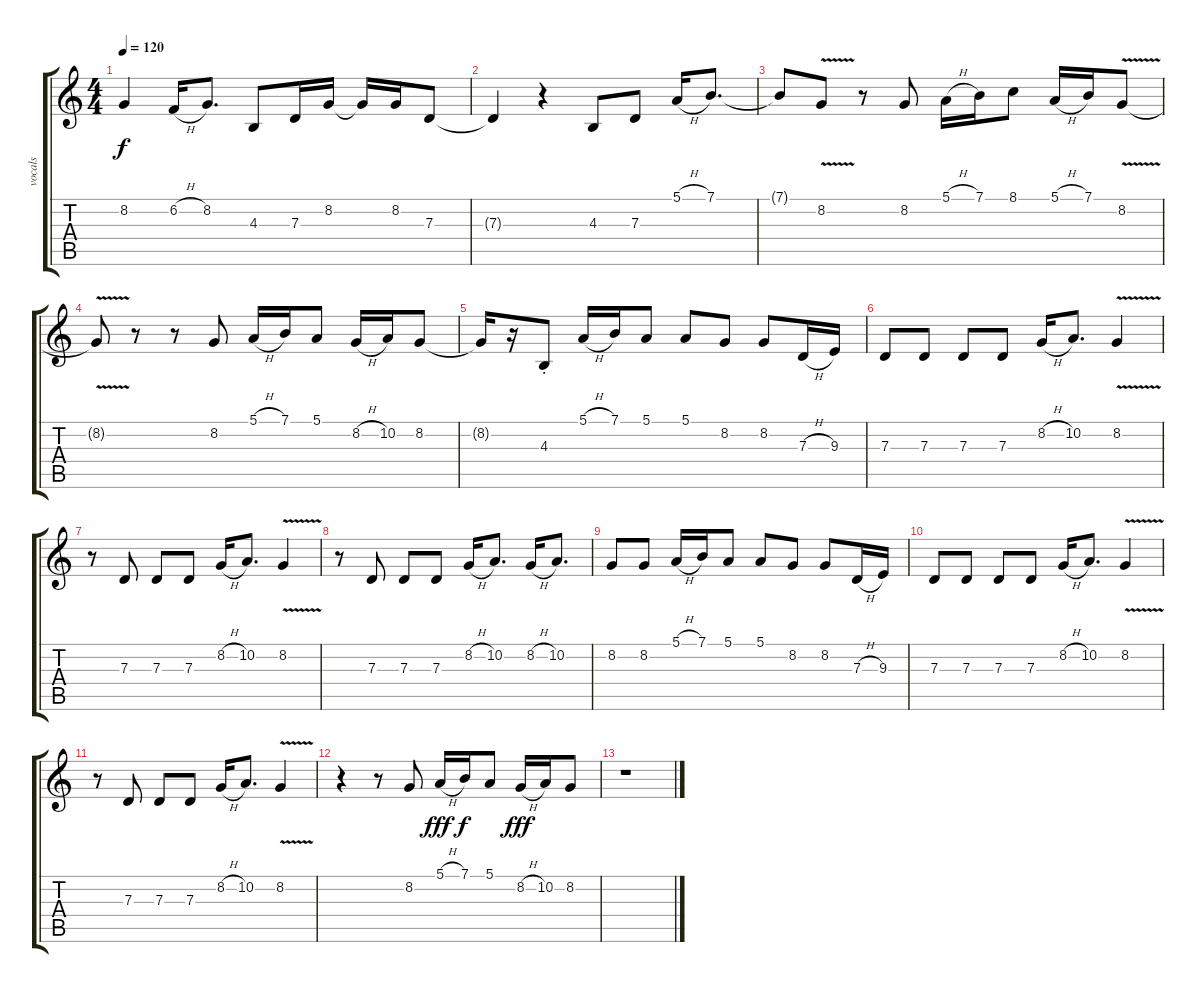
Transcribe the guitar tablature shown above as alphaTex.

\track ("vocals" "vocals") {instrument lead1square}
\staff {score tabs}
\tuning (E4 B3 G3 D3 A2 E2) {hide}
\ts (4 4)
\tempo 120
\clef g2
\ks c
8.2{t}.4{dy f} 6.2{h}.16 8.2.8{d} 4.3.8 7.3.16 8.2.16 8.2{t}.16 8.2.16 7.3.8 |
7.3{t}.4 r.4 4.3.8 7.3.8 5.1{h}.16 7.1.8{d} |
7.1{t}.8 8.2{v}.8 r.8 8.2.8 5.1{h}.16 7.1.16 8.1.8 5.1{h}.16 7.1.16 8.2{v}.8 |
8.2{t}.8 r.8 r.8 8.2.8 5.1{h}.16 7.1.16 5.1.8 8.2{h}.16 10.2.16 8.2.8 |
8.2{t}.16 r.16 4.3{st}.8 5.1{h}.16 7.1.16 5.1.8 5.1.8 8.2.8 8.2.8 7.3{h}.16 9.3.16 |
7.3.8 7.3.8 7.3.8 7.3.8 8.2{h}.16 10.2.8{d} 8.2{v}.4 |
r.8 7.3.8 7.3.8 7.3.8 8.2{h}.16 10.2.8{d} 8.2{v}.4 |
r.8 7.3.8 7.3.8 7.3.8 8.2{h}.16 10.2.8{d} 8.2{h}.16 10.2.8{d} |
8.2.8 8.2.8 5.1{h}.16 7.1.16 5.1.8 5.1.8 8.2.8 8.2.8 7.3{h}.16 9.3.16 |
7.3.8 7.3.8 7.3.8 7.3.8 8.2{h}.16 10.2.8{d} 8.2{v}.4 |
r.8 7.3.8 7.3.8 7.3.8 8.2{h}.16 10.2.8{d} 8.2{v}.4 |
r.4 r.8 8.2.8 5.1{h}.16{dy fff} 7.1.16{dy f} 5.1.8 8.2{h}.16{dy fff} 10.2.16 8.2.8 |
r.1
